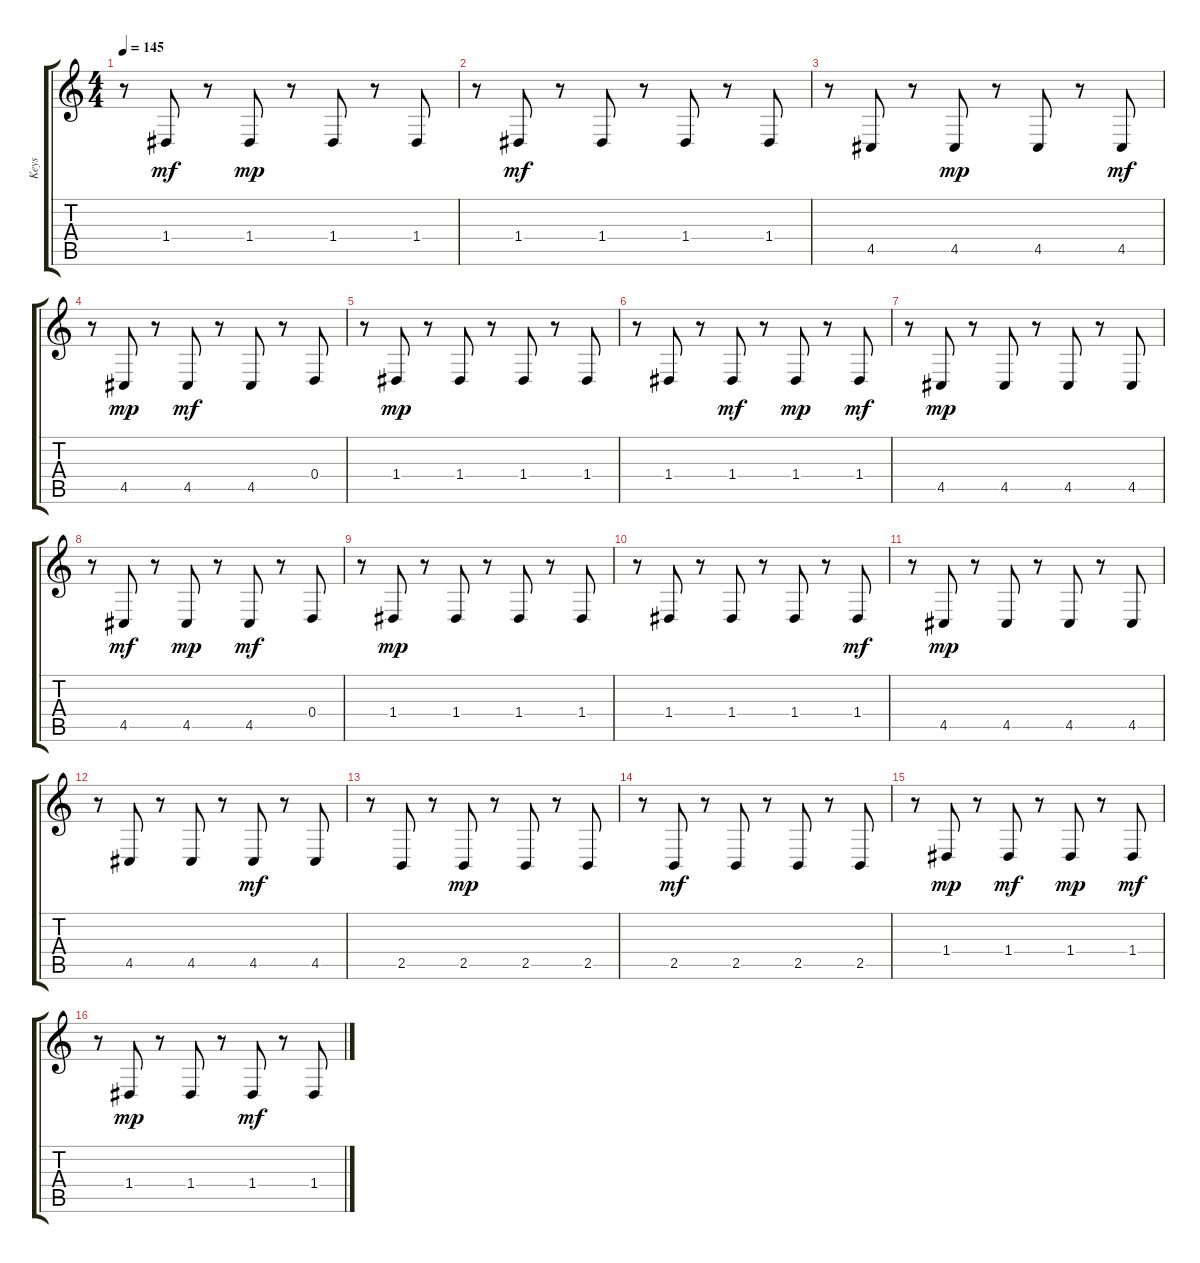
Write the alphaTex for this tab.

\track ("Keys" "Keys") {instrument pad3polysynth}
\staff {score tabs}
\tuning (E4 B3 G3 D3 A2 E2) {hide}
\ts (4 4)
\tempo 145
\clef g2
\ks c
r.8{dy mf} 1.4.8 r.8 1.4.8{dy mp} r.8 1.4.8 r.8 1.4.8 |
r.8 1.4.8{dy mf} r.8 1.4.8 r.8 1.4.8 r.8 1.4.8 |
r.8 4.5.8 r.8 4.5.8{dy mp} r.8 4.5.8 r.8 4.5.8{dy mf} |
r.8 4.5.8{dy mp} r.8 4.5.8{dy mf} r.8 4.5.8 r.8 0.4.8 |
r.8 1.4.8{dy mp} r.8 1.4.8 r.8 1.4.8 r.8 1.4.8 |
r.8 1.4.8 r.8 1.4.8{dy mf} r.8 1.4.8{dy mp} r.8 1.4.8{dy mf} |
r.8 4.5.8{dy mp} r.8 4.5.8 r.8 4.5.8 r.8 4.5.8 |
r.8 4.5.8{dy mf} r.8 4.5.8{dy mp} r.8 4.5.8{dy mf} r.8 0.4.8 |
r.8 1.4.8{dy mp} r.8 1.4.8 r.8 1.4.8 r.8 1.4.8 |
r.8 1.4.8 r.8 1.4.8 r.8 1.4.8 r.8 1.4.8{dy mf} |
r.8 4.5.8{dy mp} r.8 4.5.8 r.8 4.5.8 r.8 4.5.8 |
r.8 4.5.8 r.8 4.5.8 r.8 4.5.8{dy mf} r.8 4.5.8 |
r.8 2.5.8 r.8 2.5.8{dy mp} r.8 2.5.8 r.8 2.5.8 |
r.8 2.5.8{dy mf} r.8 2.5.8 r.8 2.5.8 r.8 2.5.8 |
r.8 1.4.8{dy mp} r.8 1.4.8{dy mf} r.8 1.4.8{dy mp} r.8 1.4.8{dy mf} |
r.8 1.4.8{dy mp} r.8 1.4.8 r.8 1.4.8{dy mf} r.8 1.4.8
